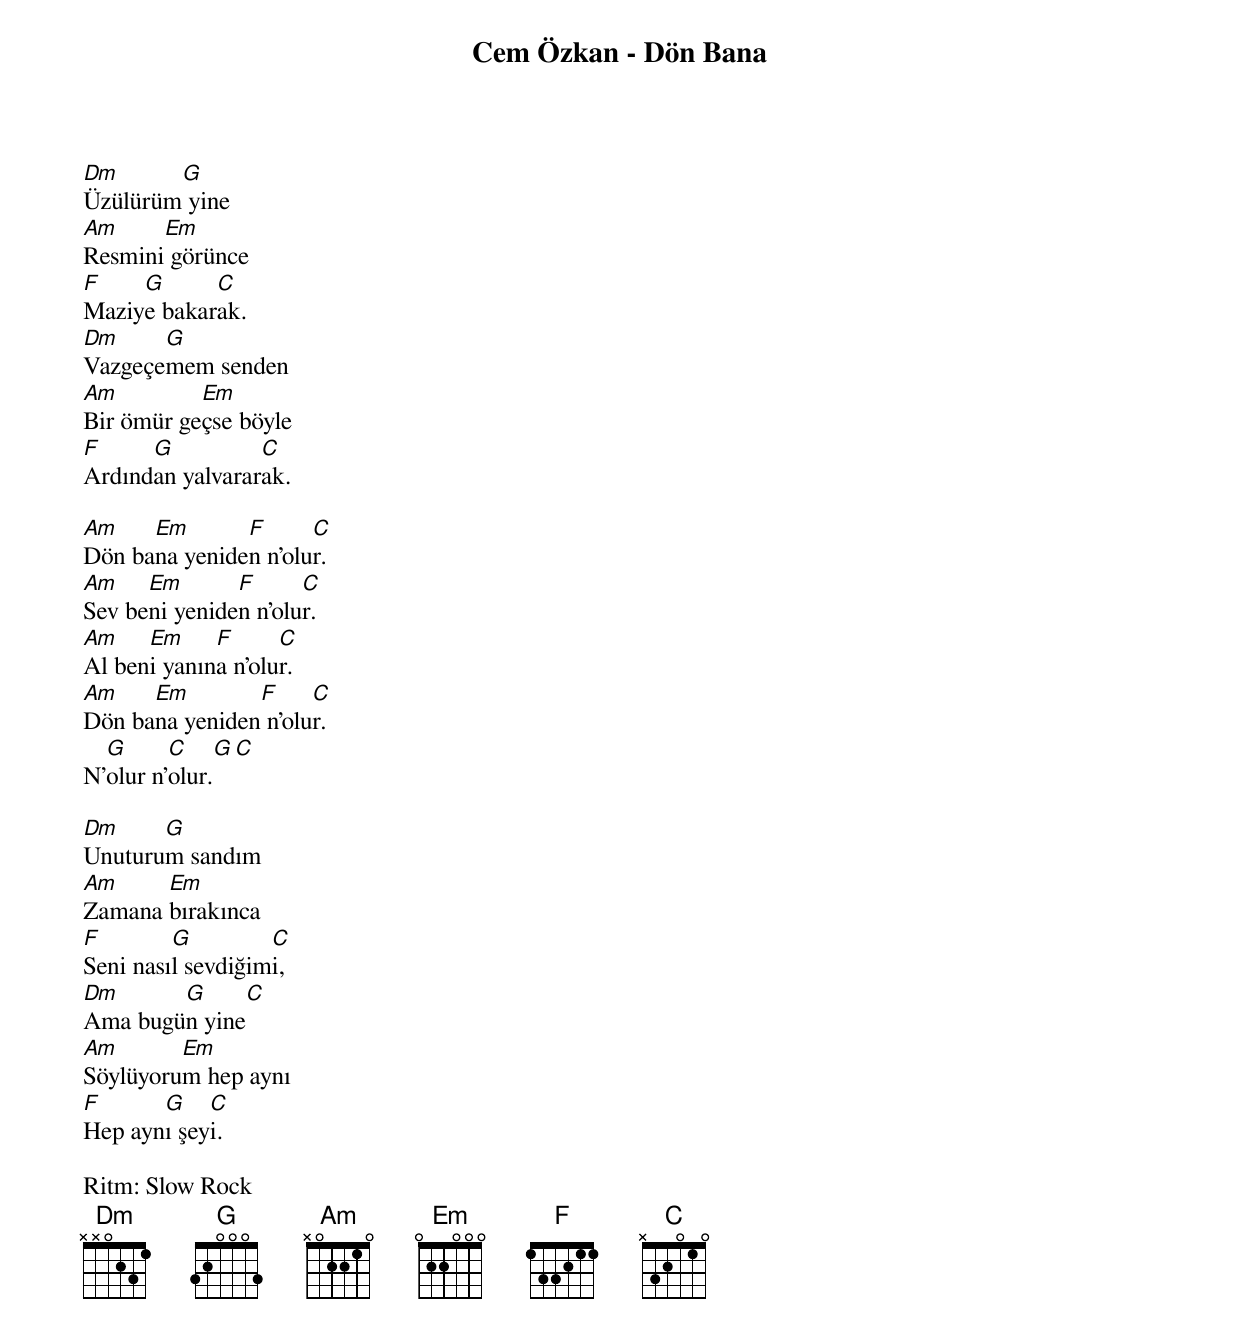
Cem Özkan - Dön Bana

Dm      G
Üzülürüm yine
Am     Em
Resmini görünce
F    G      C
Maziye bakarak.
Dm     G
Vazgeçemem senden
Am         Em
Bir ömür geçse böyle
F     G          C
Ardından yalvararak.

Am    Em       F      C
Dön bana yeniden n'olur.
Am    Em       F      C
Sev beni yeniden n'olur.
Am    Em     F      C
Al beni yanına n'olur.
Am    Em        F     C
Dön bana yeniden n'olur.
  G      C      G    C
N'olur n'olur.

Dm     G
Unuturum sandım
Am     Em
Zamana bırakınca
F        G         C
Seni nasıl sevdiğimi,
Dm      G     C
Ama bugün yine
Am       Em
Söylüyorum hep aynı
F      G    C
Hep aynı şeyi.

Ritm: Slow Rock
